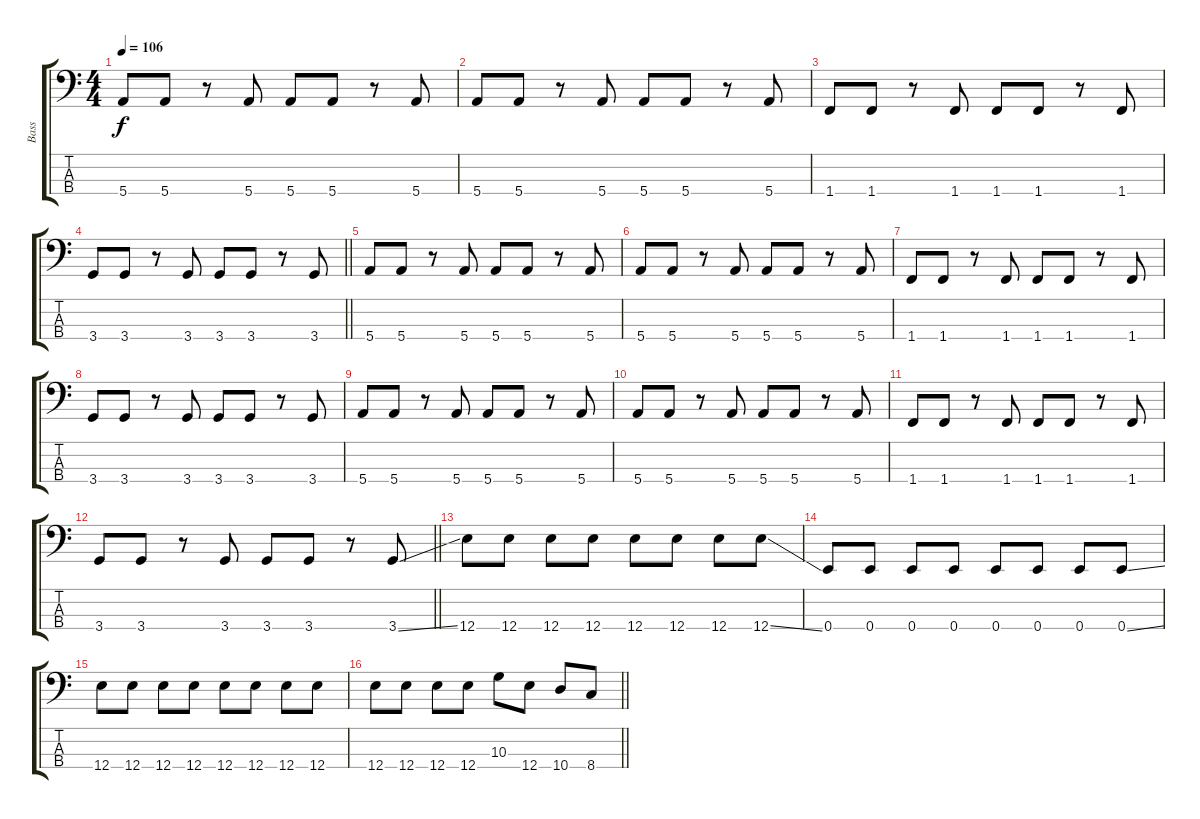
\track ("Bass" "Bass") {instrument electricbassfinger}
\staff {score tabs}
\tuning (G2 D2 A1 E1) {hide}
\ts (4 4)
\tempo 106
\clef f4
\ks c
5.4.8{dy f} 5.4.8 r.8 5.4.8 5.4.8 5.4.8 r.8 5.4.8 |
5.4.8 5.4.8 r.8 5.4.8 5.4.8 5.4.8 r.8 5.4.8 |
1.4.8 1.4.8 r.8 1.4.8 1.4.8 1.4.8 r.8 1.4.8 |
\barLineRight lightlight
3.4.8 3.4.8 r.8 3.4.8 3.4.8 3.4.8 r.8 3.4.8 |
\section ("" "")
5.4.8 5.4.8 r.8 5.4.8 5.4.8 5.4.8 r.8 5.4.8 |
5.4.8 5.4.8 r.8 5.4.8 5.4.8 5.4.8 r.8 5.4.8 |
1.4.8 1.4.8 r.8 1.4.8 1.4.8 1.4.8 r.8 1.4.8 |
3.4.8 3.4.8 r.8 3.4.8 3.4.8 3.4.8 r.8 3.4.8 |
5.4.8 5.4.8 r.8 5.4.8 5.4.8 5.4.8 r.8 5.4.8 |
5.4.8 5.4.8 r.8 5.4.8 5.4.8 5.4.8 r.8 5.4.8 |
1.4.8 1.4.8 r.8 1.4.8 1.4.8 1.4.8 r.8 1.4.8 |
\barLineRight lightlight
3.4.8 3.4.8 r.8 3.4.8 3.4.8 3.4.8 r.8 3.4{ss}.8 |
12.4.8 12.4.8 12.4.8 12.4.8 12.4.8 12.4.8 12.4.8 12.4{ss}.8 |
0.4.8 0.4.8 0.4.8 0.4.8 0.4.8 0.4.8 0.4.8 0.4{ss}.8 |
12.4.8 12.4.8 12.4.8 12.4.8 12.4.8 12.4.8 12.4.8 12.4.8 |
\barLineRight lightlight
12.4.8 12.4.8 12.4.8 12.4.8 10.3.8 12.4.8 10.4.8 8.4.8
